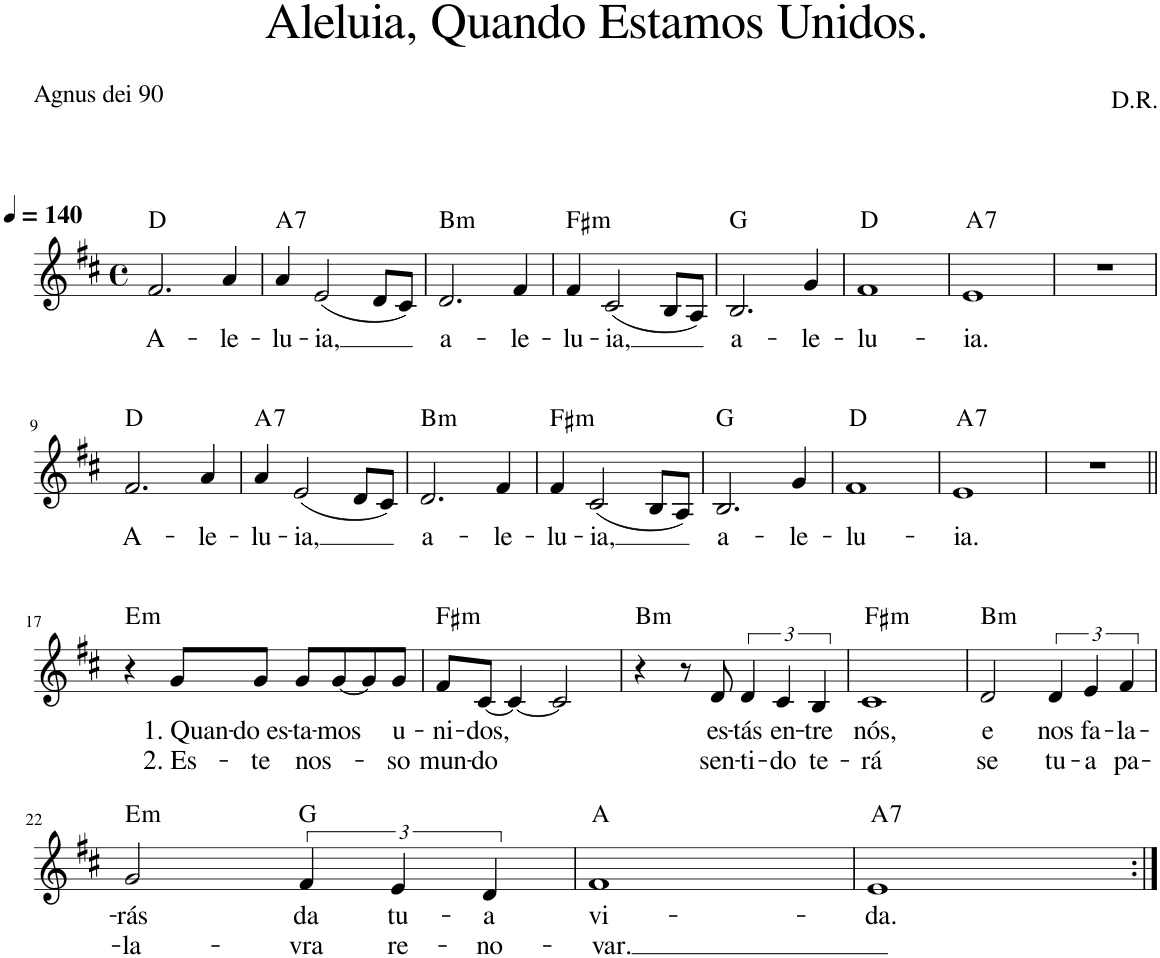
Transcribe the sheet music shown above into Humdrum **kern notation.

**kern	**text	**text	**harte
*part1	*part1	*part1	*part1
*staff1	*staff1	*staff1	*
*I"Voz	*	*	*
*I'Vo.	*	*	*
*clefG2	*	*	*
*k[f#c#]	*	*	*
*M4/4	*	*	*
*met(c)	*	*	*
*MM140	*	*	*
=1	=1	=1	=1
!	!LO:LY:b	!	!
2.f#/	A-	.	D:maj
!	!LO:LY:b	!	!
4a/	-le-	.	.
=2	=2	=2	=2
!	!LO:LY:b	!	!LO:H:kt=7
4a/	-lu-	.	A:7
!	!LO:LY:b	!	!
(2e/	-ia,	.	.
8d/L	.	.	.
8c#/J)	.	.	.
=3	=3	=3	=3
!	!LO:LY:b	!	!LO:H:kt=m
2.d/	a-	.	B:min
!	!LO:LY:b	!	!
4f#/	-le-	.	.
=4	=4	=4	=4
!	!LO:LY:b	!	!LO:H:kt=m
4f#/	-lu-	.	F#:min
!	!LO:LY:b	!	!
(2c#/	-ia,	.	.
8B/L	.	.	.
8A/J)	.	.	.
=5	=5	=5	=5
!	!LO:LY:b	!	!
2.B/	a-	.	G:maj
!	!LO:LY:b	!	!
4g/	-le-	.	.
=6	=6	=6	=6
!	!LO:LY:b	!	!
1f#	-lu-	.	D:maj
=7	=7	=7	=7
!	!LO:LY:b	!	!LO:H:kt=7
1e	-ia.	.	A:7
=8	=8	=8	=8
1r	.	.	.
!!LO:LB:g=z
=9	=9	=9	=9
!	!LO:LY:b	!	!
2.f#/	A-	.	D:maj
!	!LO:LY:b	!	!
4a/	-le-	.	.
=10	=10	=10	=10
!	!LO:LY:b	!	!LO:H:kt=7
4a/	-lu-	.	A:7
!	!LO:LY:b	!	!
(2e/	-ia,	.	.
8d/L	.	.	.
8c#/J)	.	.	.
=11	=11	=11	=11
!	!LO:LY:b	!	!LO:H:kt=m
2.d/	a-	.	B:min
!	!LO:LY:b	!	!
4f#/	-le-	.	.
=12	=12	=12	=12
!	!LO:LY:b	!	!LO:H:kt=m
4f#/	-lu-	.	F#:min
!	!LO:LY:b	!	!
(2c#/	-ia,	.	.
8B/L	.	.	.
8A/J)	.	.	.
=13	=13	=13	=13
!	!LO:LY:b	!	!
2.B/	a-	.	G:maj
!	!LO:LY:b	!	!
4g/	-le-	.	.
=14	=14	=14	=14
!	!LO:LY:b	!	!
1f#	-lu-	.	D:maj
=15	=15	=15	=15
!	!LO:LY:b	!	!LO:H:kt=7
1e	-ia.	.	A:7
=16	=16	=16	=16
1r	.	.	.
!!LO:LB:g=z
=17||	=17||	=17||	=17||
!	!	!	!LO:H:kt=m
4r	.	.	E:min
!	!LO:LY:b	!LO:LY:b	!
8g/L	1. Quan-	2. Es-	.
!	!LO:LY:b	!LO:LY:b	!
8g/J	-do es-	-te	.
!	!LO:LY:b	!LO:LY:b	!
8g/L	-ta-	nos-	.
!	!LO:LY:b	!	!
[8g/	-mos	.	.
8g/]	.	.	.
!	!LO:LY:b	!LO:LY:b	!
8g/J	u-	-so	.
=18	=18	=18	=18
!	!LO:LY:b	!LO:LY:b	!LO:H:kt=m
8f#/L	-ni-	mun-	F#:min
!	!LO:LY:b	!LO:LY:b	!
[8c#/J	-dos,	-do	.
4c#/_	.	.	.
2c#/]	.	.	.
=19	=19	=19	=19
!	!	!	!LO:H:kt=m
4r	.	.	B:min
8r	.	.	.
!	!LO:LY:b	!LO:LY:b	!
8d/	es-	sen-	.
!	!LO:LY:b	!LO:LY:b	!
6d/	-tás	-ti-	.
!	!LO:LY:b	!LO:LY:b	!
6c#/	en-	-do	.
!	!LO:LY:b	!LO:LY:b	!
6B/	-tre	te-	.
=20	=20	=20	=20
!	!LO:LY:b	!LO:LY:b	!LO:H:kt=m
1c#	nós,	-rá	F#:min
=21	=21	=21	=21
!	!LO:LY:b	!LO:LY:b	!LO:H:kt=m
2d/	e	se	B:min
!	!LO:LY:b	!LO:LY:b	!
6d/	nos	tu-	.
!	!LO:LY:b	!LO:LY:b	!
6e/	fa-	-a	.
!	!LO:LY:b	!LO:LY:b	!
6f#/	-la-	pa-	.
!!LO:LB:g=z
=22	=22	=22	=22
!	!LO:LY:b	!LO:LY:b	!LO:H:kt=m
2g/	-rás	-la-	E:min
!	!LO:LY:b	!LO:LY:b	!
6f#/	da	-vra	G:maj
!	!LO:LY:b	!LO:LY:b	!
6e/	tu-	re-	.
!	!LO:LY:b	!LO:LY:b	!
6d/	-a	-no-	.
=23	=23	=23	=23
!	!LO:LY:b	!LO:LY:b	!
1f#	vi-	-var.	A:maj
=24	=24	=24	=24
!	!LO:LY:b	!	!LO:H:kt=7
1e	-da.	.	A:7
=:|!	=:|!	=:|!	=:|!
*-	*-	*-	*-
